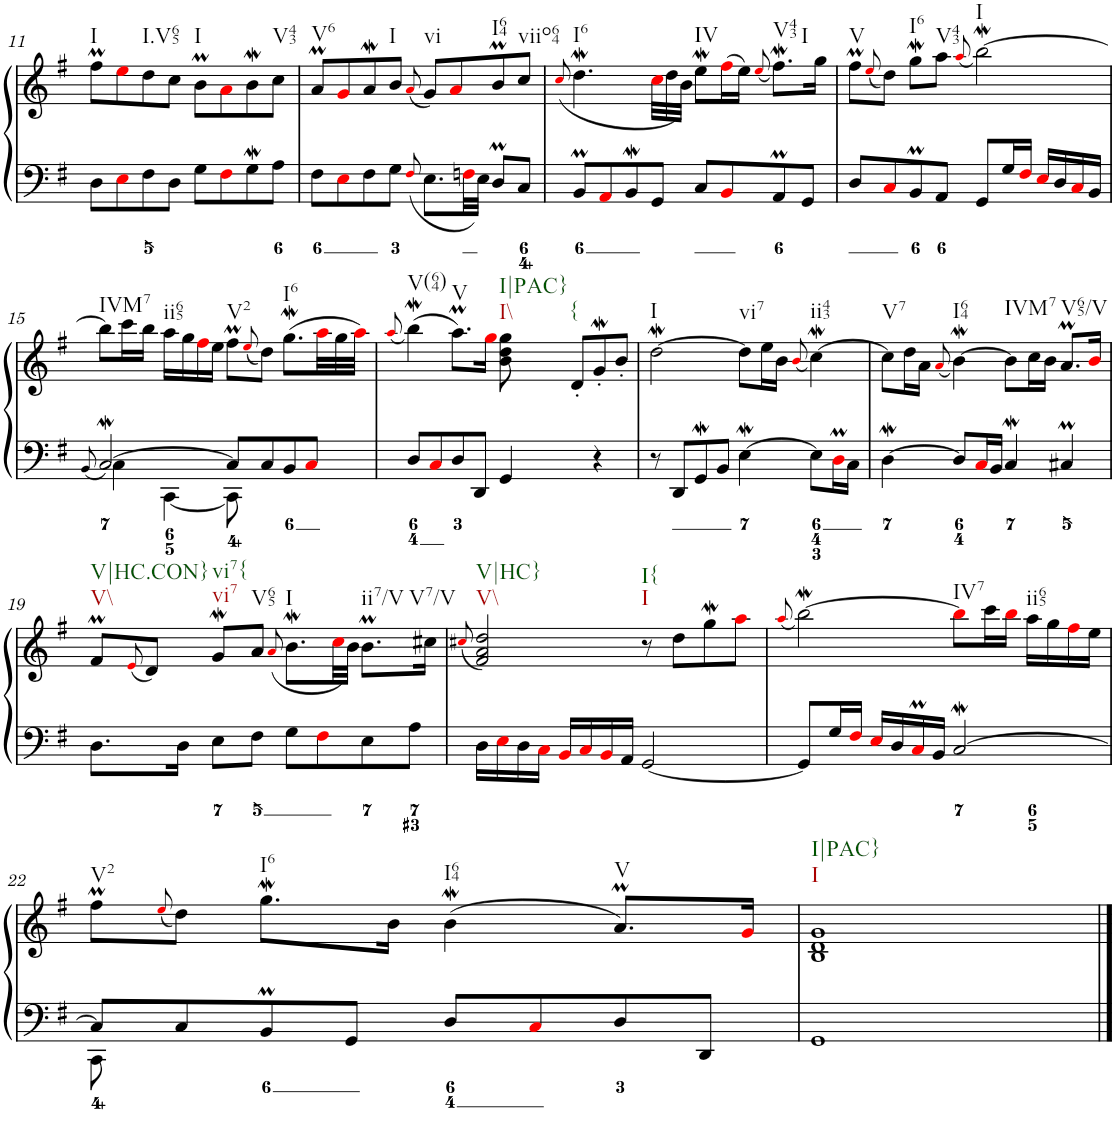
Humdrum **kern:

**kern	**kern
*part1	*part1
*staff2	*staff1
*I"Clavecin	*
!!LO:PB:g=z
*clefF4	*clefG2
*k[f#]	*k[f#]
*G:	*G:
*M4/4	*M4/4
*met(c)	*met(c)
=11	=11
!	!LO:TX:b:t=I
8D\L	8ff#m\L
8Ei\	8eei\
!	!LO:TX:b:t=I.V65
8F#\	8dd\
8D\J	8cc\J
!	!LO:TX:b:t=I
8G\L	8bm\L
8F#i\	8ai\
8Gw\	8bW\
!	!LO:TX:b:t=V43
8A\J	8cc\J
=12	=12
!	!LO:TX:b:t=V6
8F#\L	8aM/L
8Ei\	8gi/
8F#\	8aW/
!	!LO:TX:b:t=I
8G\J	8b/J
8qF#i/	(<8qai/
!	!LO:TX:b:t=vi
8.E\L	8g/L)
.	8ai/
32Fni\LL	.
32E\JJJ	.
!	!LO:TX:b:t=I64
8DM/L	8bm/
!	!LO:TX:b:t=viio64
8C/J	8cc/J
=13	=13
.	(<8qcci/
!	!LO:TX:b:t=I6
8BBm/L	4.ddW\
8AAi/	.
8BBW/	.
*	*Xtuplet
8GG/J	24cci\LLL
.	24dd\
.	24b\JJJ)
!	!LO:TX:b:t=IV
8C/L	8eeW\L
8BBi/	(>16ff#i\L
.	16ee\JJ)
.	(<8qeei/
!	!LO:TX:b:t=V43
!	!LO:TX:b:t=I
8AAM/	8.ff#W\L)
8GG/J	.
.	16gg\Jk
=14	=14
!	!LO:TX:b:t=V
8D/L	8ff#m\L
.	(<8qeei/
8Ci/	8dd\J)
!	!LO:TX:b:t=I6
8BBm/	8ggw\L
!	!LO:TX:b:t=V43
8AA/J	8aa\J
.	(<8qaai/
!	!LO:TX:b:t=I
8GG/L	[2bbW\)
16G/L	.
16F#i/JJ	.
16Ei/LL	.
16D/	.
16Ci/	.
16BB/JJ	.
!!LO:LB:g=z
=15	=15
8qBB/	.
*^	*
!	!	!LO:TX:b:t=IVM7
[>2Cw/	4C\	8bb\L]
.	.	16ccc\L
.	.	16bb\JJ
!	!	!LO:TX:b:t=ii65
.	[<4CC\	16aa\LL
.	.	16gg\
.	.	16ff#i\
.	.	16ee\JJ
!	!	!LO:TX:b:t=V2
8C/L]	8CC\]	8ff#m\L
.	.	(<8qeei/
8C/	4.ryy	8dd\J)
!	!	!LO:TX:b:t=I6
8BB/	.	(>8.ggw\L
8Ci/J	.	.
.	.	48aai\LL
.	.	48gg\
.	.	48aai\JJJ)
*v	*v	*
=16	=16
.	(<8qaai/
!	!LO:TX:b:t=V(64)
8D/L	(>4bbW\)
8Ci/	.
!	!LO:TX:b:t=V
8D/	8.aaM\L)
8DD/J	.
.	16ggi\Jk
!	!LO:TX:b:t=I\\
!	!LO:TX:b:t=I|PAC}
4GG/	8b\ 8dd\ 8gg\
!	!LO:TX:b:t={
.	8d'/L
4r	8gw'/
.	8b'/J
=17	=17
!	!LO:TX:b:t=I
8r	[2ddW\
8DD/L	.
8GGw/	.
8BB/J	.
!	!LO:TX:b:t=vi7
[4EW\	8dd\L]
.	16ee\L
.	16b\JJ
.	(<8qbi/
!	!LO:TX:b:t=ii43
8E\L]	[4ccw\)
16DMi\L	.
16C\JJ	.
=18	=18
!	!LO:TX:b:t=V7
[4DW\	8cc\L]
.	16dd\L
.	16a\JJ
.	(<8qai/
!	!LO:TX:b:t=I64
8D/L]	[4bW\)
16Ci/L	.
16BB/JJ	.
!	!LO:TX:b:t=IVM7
4Cw/	8b\L]
.	16cc\L
.	16b\JJ
!	!LO:TX:b:t=V65/V
4C#Xm/	8.aM/L
.	16bi/Jk
!!LO:LB:g=z
=19	=19
!	!LO:TX:b:t=V\\
!	!LO:TX:b:t=V|HC.CON}
8.D\L	8f#m/L
.	(<8qei/
.	8d/J)
16D\Jk	.
!	!LO:TX:b:t=vi7
!	!LO:TX:b:t=vi7{
8E\L	8gw/L
!	!LO:TX:b:t=V65
8F#\J	8a/J
.	(<8qai/
!	!LO:TX:b:t=I
8G\L	8.bW\L
8F#i\	.
.	32cci\LL
.	32b\JJJ)
!	!LO:TX:b:t=ii7/V
!	!LO:TX:b:t=V7/V
8E\	8.bm\L
8A\J	.
.	16cc#X\Jk
=20	=20
.	(<8qcc#Xi/
!	!LO:TX:b:t=V\\
!	!LO:TX:b:t=V|HC}
16D\LL	2f#/ 2a/ 2dd/)
16Ei\	.
16D\	.
16Ci\JJ	.
16BBi/LL	.
16Ci/	.
16BBi/	.
16AA/JJ	.
!	!LO:TX:b:t=I
!	!LO:TX:b:t=I{
[2GG/	8r
.	8dd\L
.	8ggw\
.	8aai\J
=21	=21
.	(<8qaai/
8GG/L]	[2bbW\)
16G/L	.
16F#i/JJ	.
16Ei/LL	.
16D/	.
16CMi/	.
16BB/JJ	.
!	!LO:TX:b:t=IV7
[2Cw/	8bbi\L]
.	16ccc\L
.	16bbi\JJ
!	!LO:TX:b:t=ii65
.	16aa\LL
.	16gg\
.	16ff#i\
.	16ee\JJ
!!LO:LB:g=z
=22	=22
*^	*
!	!	!LO:TX:b:t=V2
8C/L]	8CC\	8ff#m\L
.	.	(<8qeei/
8C/	2..ryy	8dd\J)
!	!	!LO:TX:b:t=I6
8BBm/	.	8.ggw\L
8GG/J	.	.
.	.	16b\Jk
!	!	!LO:TX:b:t=I64
8D/L	.	(>4bW\
8Ci/	.	.
!	!	!LO:TX:b:t=V
8D/	.	8.aM/L)
8DD/J	.	.
.	.	16gi/Jk
*v	*v	*
=23	=23
!	!LO:TX:b:t=I
!	!LO:TX:b:t=I|PAC}
1GG	1B 1d 1g
==	==
*-	*-
